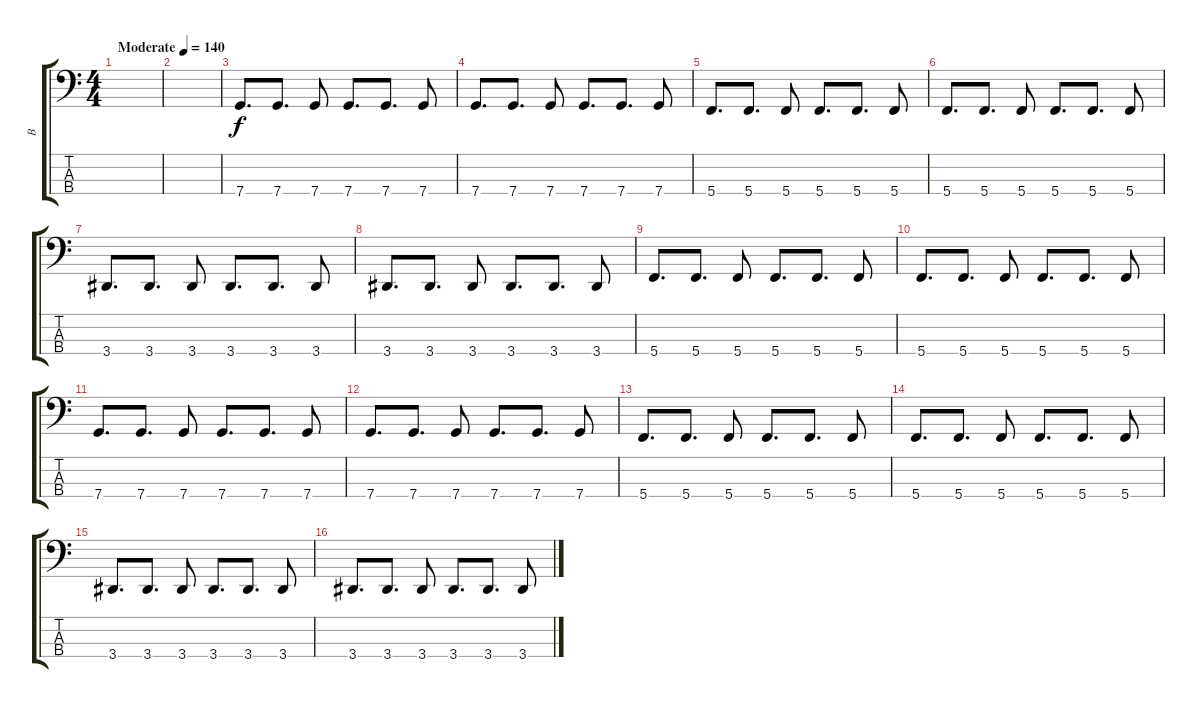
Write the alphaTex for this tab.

\track ("B" "B") {instrument electricbassfinger}
\staff {score tabs}
\tuning (F2 C2 G1 C1) {hide}
\ts (4 4)
\tempo (140 "Moderate")
\clef f4
\ks c
|
|
7.4.8{d} 7.4.8{d} 7.4.8 7.4.8{d} 7.4.8{d} 7.4.8 |
7.4.8{d} 7.4.8{d} 7.4.8 7.4.8{d} 7.4.8{d} 7.4.8 |
5.4.8{d} 5.4.8{d} 5.4.8 5.4.8{d} 5.4.8{d} 5.4.8 |
5.4.8{d} 5.4.8{d} 5.4.8 5.4.8{d} 5.4.8{d} 5.4.8 |
3.4.8{d} 3.4.8{d} 3.4.8 3.4.8{d} 3.4.8{d} 3.4.8 |
3.4.8{d} 3.4.8{d} 3.4.8 3.4.8{d} 3.4.8{d} 3.4.8 |
5.4.8{d} 5.4.8{d} 5.4.8 5.4.8{d} 5.4.8{d} 5.4.8 |
5.4.8{d} 5.4.8{d} 5.4.8 5.4.8{d} 5.4.8{d} 5.4.8 |
7.4.8{d} 7.4.8{d} 7.4.8 7.4.8{d} 7.4.8{d} 7.4.8 |
7.4.8{d} 7.4.8{d} 7.4.8 7.4.8{d} 7.4.8{d} 7.4.8 |
5.4.8{d} 5.4.8{d} 5.4.8 5.4.8{d} 5.4.8{d} 5.4.8 |
5.4.8{d} 5.4.8{d} 5.4.8 5.4.8{d} 5.4.8{d} 5.4.8 |
3.4.8{d} 3.4.8{d} 3.4.8 3.4.8{d} 3.4.8{d} 3.4.8 |
3.4.8{d} 3.4.8{d} 3.4.8 3.4.8{d} 3.4.8{d} 3.4.8
